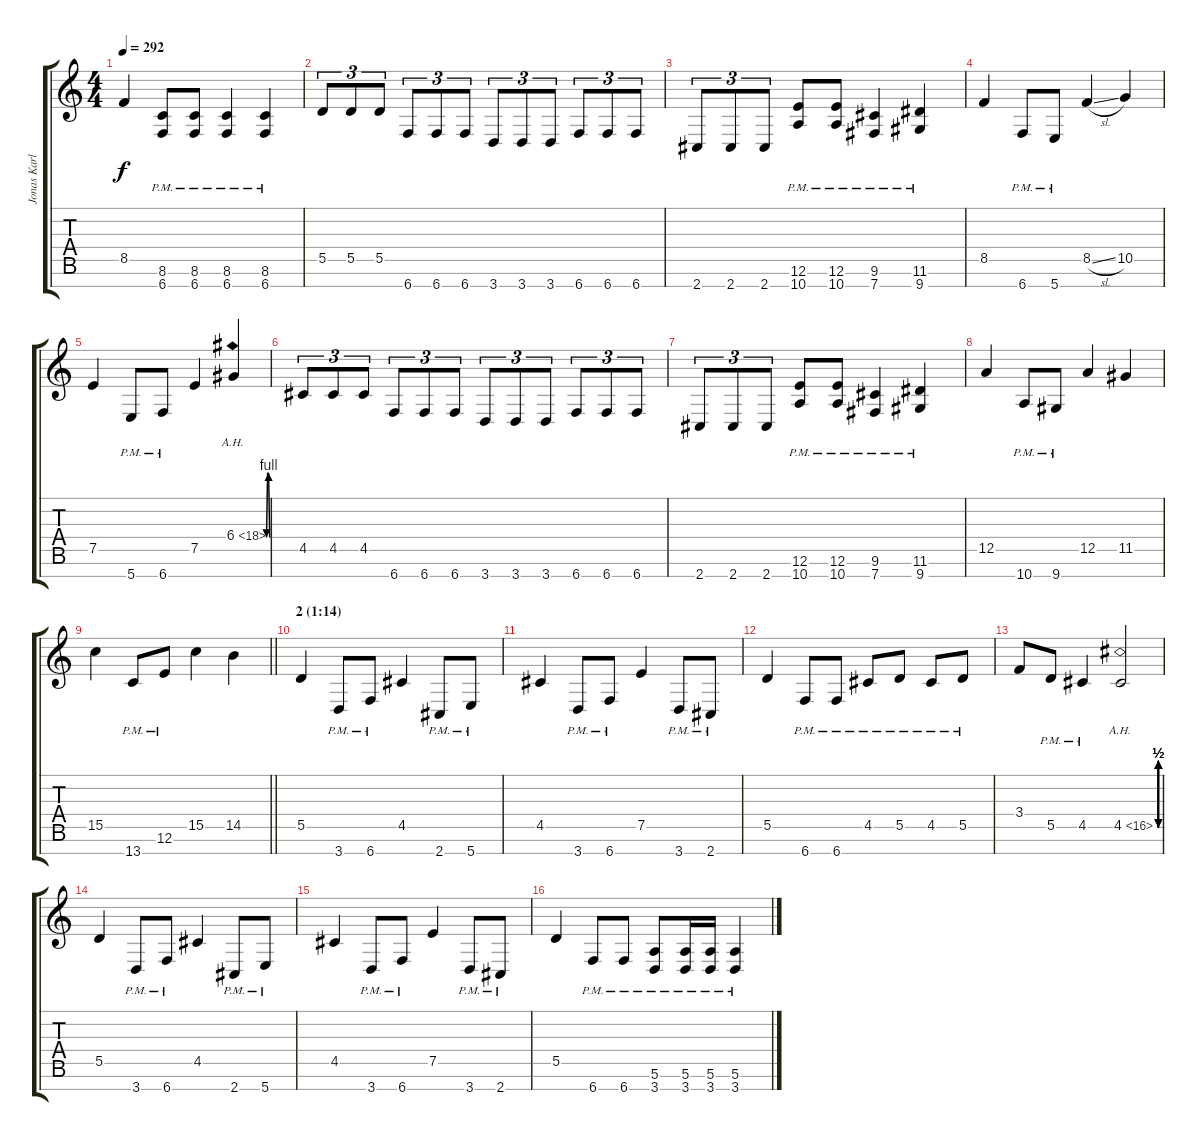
\track ("Jonas Karlsson (Right Guitar)" "Jonas Karl") {instrument distortionguitar}
\staff {score tabs}
\tuning (E4 B3 G3 D3 A2 E2 B1) {hide}
\ts (4 4)
\tempo 292
\clef g2
\ks c
8.5.4{dy f} (8.6{pm} 6.7{pm}).8 (8.6{pm} 6.7{pm}).8 (8.6{pm} 6.7{pm}).4 (8.6{pm} 6.7{pm}).4 |
5.5.8{tu (3 2)} 5.5.8{tu (3 2)} 5.5.8{tu (3 2)} 6.7.8{tu (3 2)} 6.7.8{tu (3 2)} 6.7.8{tu (3 2)} 3.7.8{tu (3 2)} 3.7.8{tu (3 2)} 3.7.8{tu (3 2)} 6.7.8{tu (3 2)} 6.7.8{tu (3 2)} 6.7.8{tu (3 2)} |
2.7.8{tu (3 2)} 2.7.8{tu (3 2)} 2.7.8{tu (3 2)} (12.6{pm} 10.7{pm}).8 (12.6{pm} 10.7{pm}).8 (9.6{pm} 7.7{pm}).4 (11.6{pm} 9.7{pm}).4 |
8.5.4 6.7{pm}.8 5.7{pm}.8 8.5{sl}.4 10.5.4 |
7.5.4 5.7{pm}.8 6.7{pm}.8 7.5.4 6.4{be (custom 0 0 8 0 14 0 30 4 45 4 60 0) ah 12}.4 |
4.5.8{tu (3 2)} 4.5.8{tu (3 2)} 4.5.8{tu (3 2)} 6.7.8{tu (3 2)} 6.7.8{tu (3 2)} 6.7.8{tu (3 2)} 3.7.8{tu (3 2)} 3.7.8{tu (3 2)} 3.7.8{tu (3 2)} 6.7.8{tu (3 2)} 6.7.8{tu (3 2)} 6.7.8{tu (3 2)} |
2.7.8{tu (3 2)} 2.7.8{tu (3 2)} 2.7.8{tu (3 2)} (12.6{pm} 10.7{pm}).8 (12.6{pm} 10.7{pm}).8 (9.6{pm} 7.7{pm}).4 (11.6{pm} 9.7{pm}).4 |
12.5.4 10.7{pm}.8 9.7{pm}.8 12.5.4 11.5.4 |
\barLineRight lightlight
15.5.4 13.7{pm}.8 12.6{pm}.8 15.5.4 14.5.4 |
\section ("" "2 (1:14)")
5.5.4 3.7{pm}.8 6.7{pm}.8 4.5.4 2.7{pm}.8 5.7{pm}.8 |
4.5.4 3.7{pm}.8 6.7{pm}.8 7.5.4 3.7{pm}.8 2.7{pm}.8 |
5.5.4 6.7{pm}.8 6.7{pm}.8 4.5{pm}.8 5.5{pm}.8 4.5{pm}.8 5.5{pm}.8 |
3.4.8 5.5{pm}.8 4.5{pm}.4 4.5{be (custom 0 0 15 2 27 0 40 2 51 0 60 2) ah 12}.2 |
5.5.4 3.7{pm}.8 6.7{pm}.8 4.5.4 2.7{pm}.8 5.7{pm}.8 |
4.5.4 3.7{pm}.8 6.7{pm}.8 7.5.4 3.7{pm}.8 2.7{pm}.8 |
5.5.4 6.7{pm}.8 6.7{pm}.8 (5.6{pm} 3.7{pm}).8 (5.6{pm} 3.7{pm}).16 (5.6{pm} 3.7{pm}).16 (5.6{pm} 3.7{pm}).4
